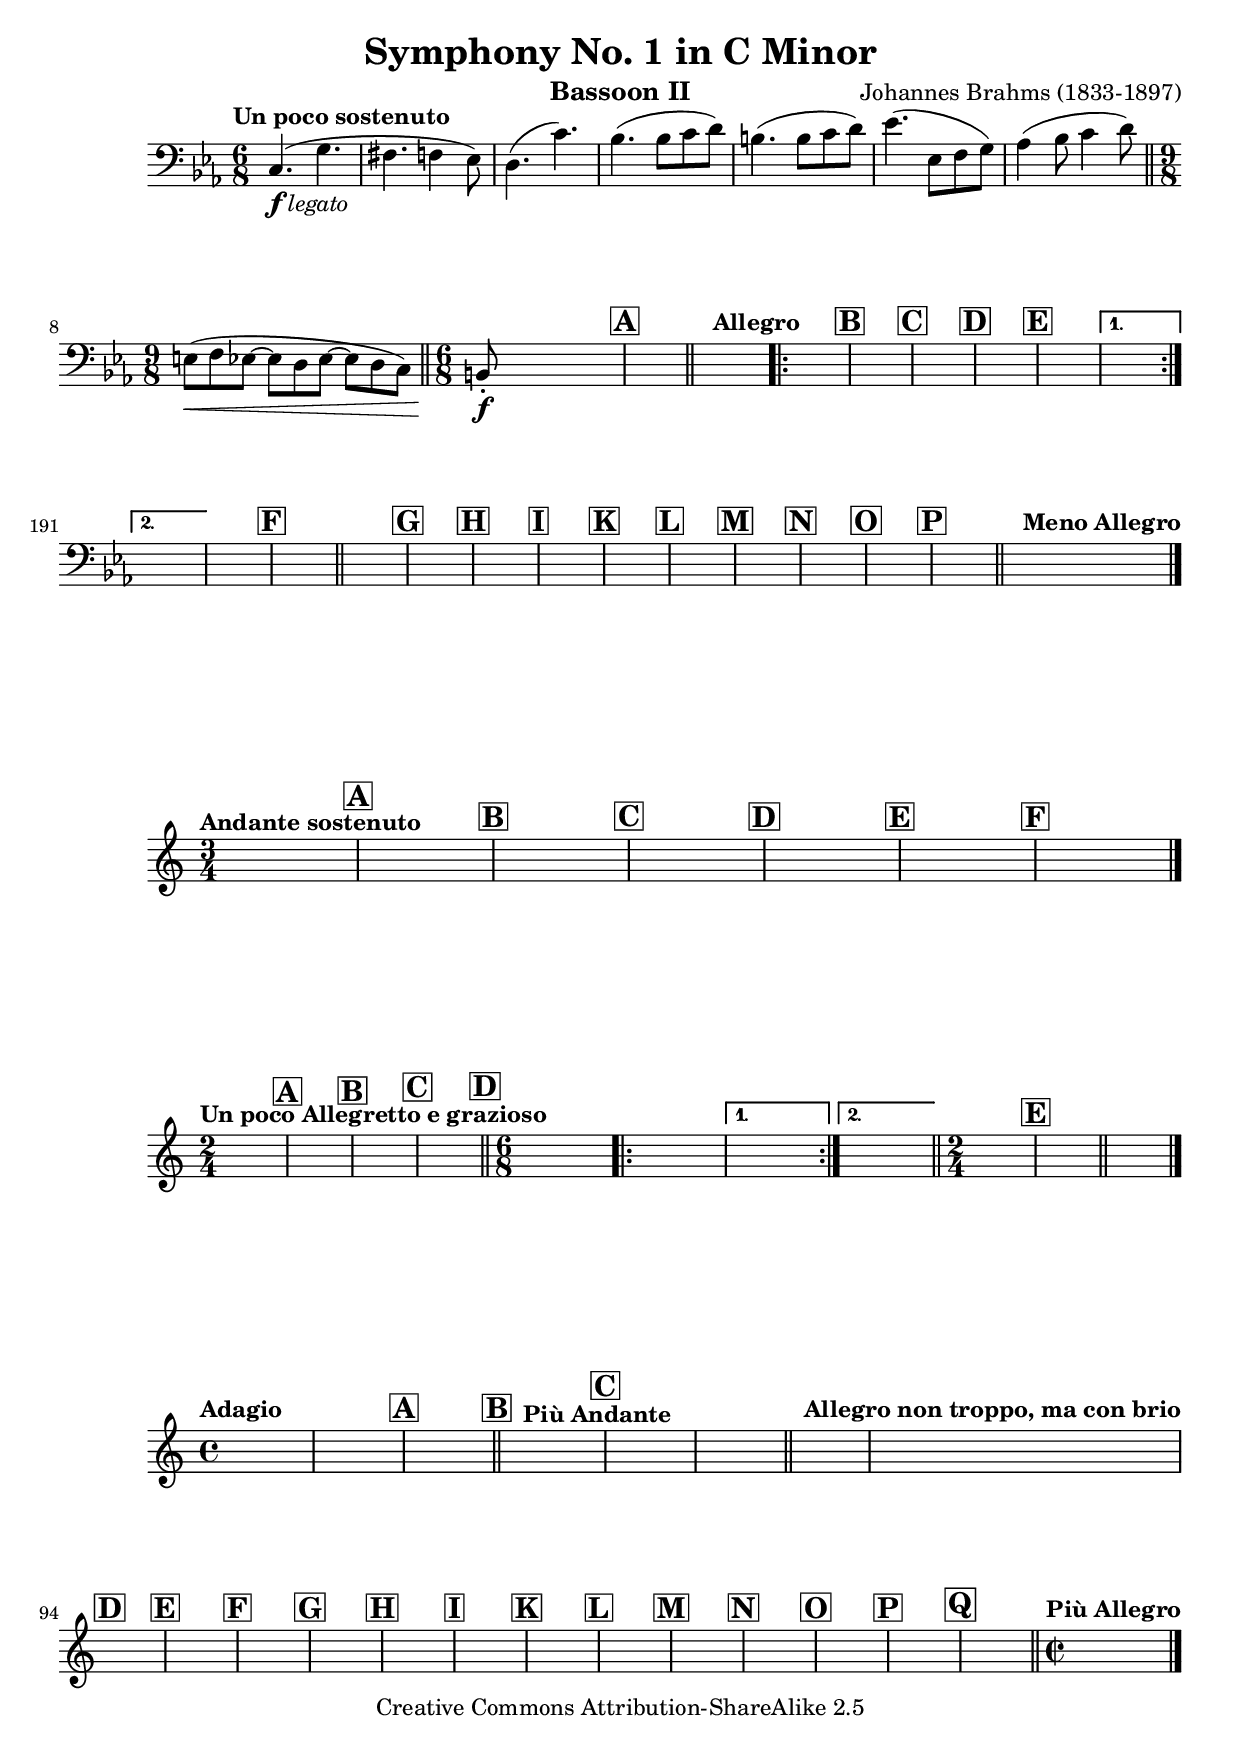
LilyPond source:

\version "2.13.49"

\include "defs.ily"
\version "2.13.49"

bassoonTwoMvtI = \relative c
{
  \key c \minor
  %6/8
  \clef bass
  c4.(_\markup{\dynamic f \italic legato} g' |
  fis f4 ees8) |
  d4.( c') |
  bes4.( bes8 c d) |
  b4.( b8 c d) |
  ees4.( ees,8 f g) |
  aes4( bes8 c4 d8) |
  %9/8
  e,8(\< f ees~ ees d ees~ ees d c) |
  %6/8
  b8-.\f
}

bassoonTwoMvtII = \relative c'
{
}

bassoonTwoMvtIII = \relative c'
{
}

bassoonTwoMvtIV = \relative c'
{
}


instrument = "Bassoon II"

notesMvtI = \bassoonTwoMvtI
notesMvtII = \bassoonTwoMvtII
notesMvtIII = \bassoonTwoMvtIII
notesMvtIV = \bassoonTwoMvtIV

\include "part.ily"
